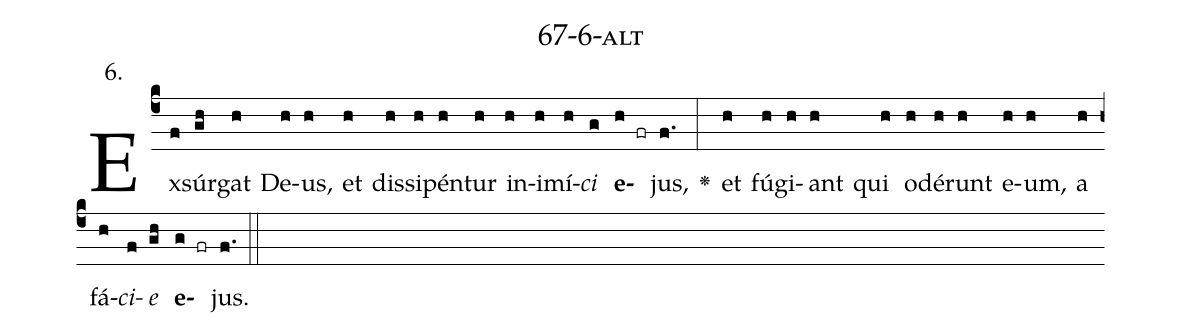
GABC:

name: 67-6-alt;
annotation: 6.;
%%
(c4)Ex(f)súr(gh)gat(h) De(h)us,(h) et(h) dis(h)si(h)pén(h)tur(h) in(h)i(h)mí(h)<i>ci</i>(g) <b>e</b>(h fr)jus,(f.) <v>\greheightstar</v>(:) et(h) fú(h)gi(h)ant(h) qui(h) o(h)dé(h)runt(h) e(h)um,(h) a(h) fá(h)<i>ci</i>(f)<i>e</i>(gh) <b>e</b>(g fr)jus.(f.) (::)


%E(h) u(h) o(f) u(gh) a(g) e.(f.) (::)
